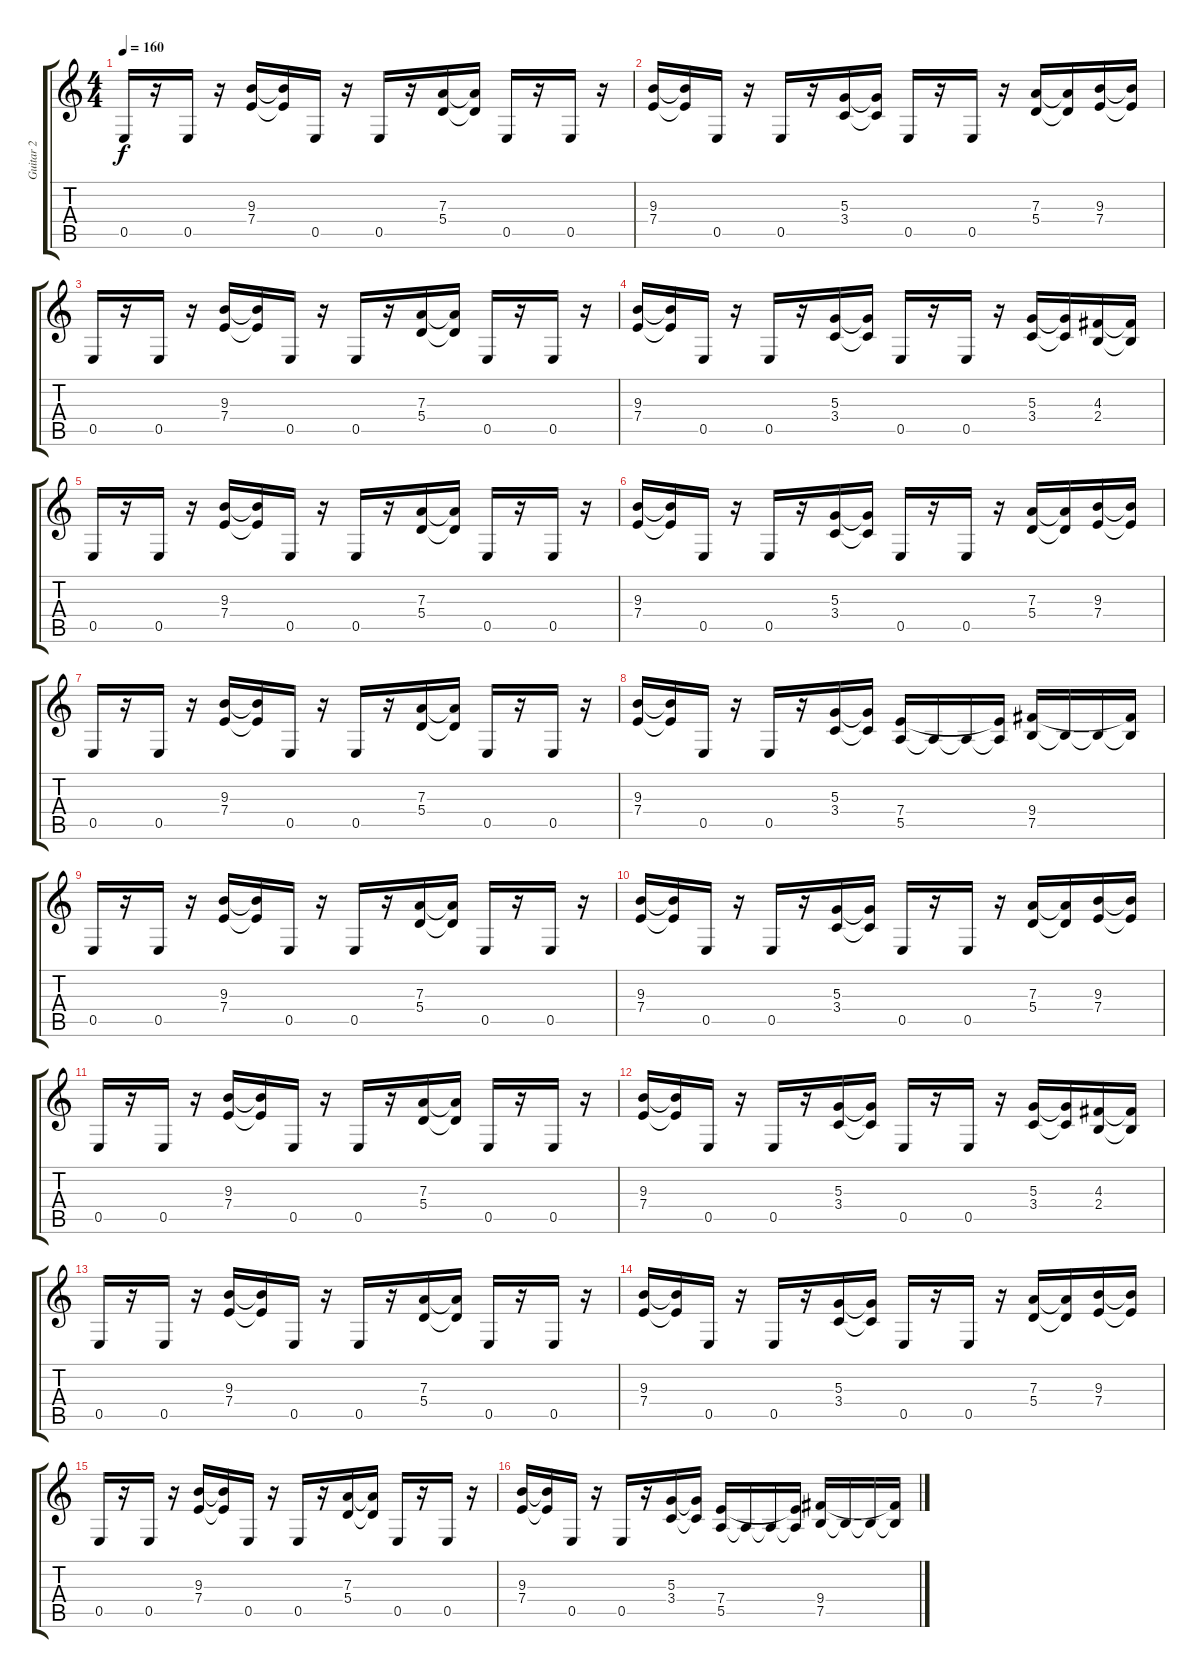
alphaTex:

\track ("Guitar 2" "Guitar 2") {instrument distortionguitar}
\staff {score tabs}
\tuning (B3 G3 D3 A2 E2 B1) {hide}
\ts (4 4)
\tempo 160
\clef g2
\ks c
0.5.16{dy f} r.16 0.5.16 r.16 (9.3 7.4).16 (9.3{t} 7.4{t}).16 0.5.16 r.16 0.5.16 r.16 (7.3 5.4).16 (7.3{t} 5.4{t}).16 0.5.16 r.16 0.5.16 r.16 |
(9.3 7.4).16 (9.3{t} 7.4{t}).16 0.5.16 r.16 0.5.16 r.16 (5.3 3.4).16 (5.3{t} 3.4{t}).16 0.5.16 r.16 0.5.16 r.16 (7.3 5.4).16 (7.3{t} 5.4{t}).16 (9.3 7.4).16 (9.3{t} 7.4{t}).16 |
0.5.16 r.16 0.5.16 r.16 (9.3 7.4).16 (9.3{t} 7.4{t}).16 0.5.16 r.16 0.5.16 r.16 (7.3 5.4).16 (7.3{t} 5.4{t}).16 0.5.16 r.16 0.5.16 r.16 |
(9.3 7.4).16 (9.3{t} 7.4{t}).16 0.5.16 r.16 0.5.16 r.16 (5.3 3.4).16 (5.3{t} 3.4{t}).16 0.5.16 r.16 0.5.16 r.16 (5.3 3.4).16 (5.3{t} 3.4{t}).16 (4.3 2.4).16 (4.3{t} 2.4{t}).16 |
0.5.16 r.16 0.5.16 r.16 (9.3 7.4).16 (9.3{t} 7.4{t}).16 0.5.16 r.16 0.5.16 r.16 (7.3 5.4).16 (7.3{t} 5.4{t}).16 0.5.16 r.16 0.5.16 r.16 |
(9.3 7.4).16 (9.3{t} 7.4{t}).16 0.5.16 r.16 0.5.16 r.16 (5.3 3.4).16 (5.3{t} 3.4{t}).16 0.5.16 r.16 0.5.16 r.16 (7.3 5.4).16 (7.3{t} 5.4{t}).16 (9.3 7.4).16 (9.3{t} 7.4{t}).16 |
0.5.16 r.16 0.5.16 r.16 (9.3 7.4).16 (9.3{t} 7.4{t}).16 0.5.16 r.16 0.5.16 r.16 (7.3 5.4).16 (7.3{t} 5.4{t}).16 0.5.16 r.16 0.5.16 r.16 |
(9.3 7.4).16 (9.3{t} 7.4{t}).16 0.5.16 r.16 0.5.16 r.16 (5.3 3.4).16 (5.3{t} 3.4{t}).16 (7.4 5.5).16 5.5{t}.16 5.5{t}.16 (7.4{t} 5.5{t}).16 (9.4 7.5).16 7.5{t}.16 7.5{t}.16 (9.4{t} 7.5{t}).16 |
0.5.16 r.16 0.5.16 r.16 (9.3 7.4).16 (9.3{t} 7.4{t}).16 0.5.16 r.16 0.5.16 r.16 (7.3 5.4).16 (7.3{t} 5.4{t}).16 0.5.16 r.16 0.5.16 r.16 |
(9.3 7.4).16 (9.3{t} 7.4{t}).16 0.5.16 r.16 0.5.16 r.16 (5.3 3.4).16 (5.3{t} 3.4{t}).16 0.5.16 r.16 0.5.16 r.16 (7.3 5.4).16 (7.3{t} 5.4{t}).16 (9.3 7.4).16 (9.3{t} 7.4{t}).16 |
0.5.16 r.16 0.5.16 r.16 (9.3 7.4).16 (9.3{t} 7.4{t}).16 0.5.16 r.16 0.5.16 r.16 (7.3 5.4).16 (7.3{t} 5.4{t}).16 0.5.16 r.16 0.5.16 r.16 |
(9.3 7.4).16 (9.3{t} 7.4{t}).16 0.5.16 r.16 0.5.16 r.16 (5.3 3.4).16 (5.3{t} 3.4{t}).16 0.5.16 r.16 0.5.16 r.16 (5.3 3.4).16 (5.3{t} 3.4{t}).16 (4.3 2.4).16 (4.3{t} 2.4{t}).16 |
0.5.16 r.16 0.5.16 r.16 (9.3 7.4).16 (9.3{t} 7.4{t}).16 0.5.16 r.16 0.5.16 r.16 (7.3 5.4).16 (7.3{t} 5.4{t}).16 0.5.16 r.16 0.5.16 r.16 |
(9.3 7.4).16 (9.3{t} 7.4{t}).16 0.5.16 r.16 0.5.16 r.16 (5.3 3.4).16 (5.3{t} 3.4{t}).16 0.5.16 r.16 0.5.16 r.16 (7.3 5.4).16 (7.3{t} 5.4{t}).16 (9.3 7.4).16 (9.3{t} 7.4{t}).16 |
0.5.16 r.16 0.5.16 r.16 (9.3 7.4).16 (9.3{t} 7.4{t}).16 0.5.16 r.16 0.5.16 r.16 (7.3 5.4).16 (7.3{t} 5.4{t}).16 0.5.16 r.16 0.5.16 r.16 |
(9.3 7.4).16 (9.3{t} 7.4{t}).16 0.5.16 r.16 0.5.16 r.16 (5.3 3.4).16 (5.3{t} 3.4{t}).16 (7.4 5.5).16 5.5{t}.16 5.5{t}.16 (7.4{t} 5.5{t}).16 (9.4 7.5).16 7.5{t}.16 7.5{t}.16 (9.4{t} 7.5{t}).16
